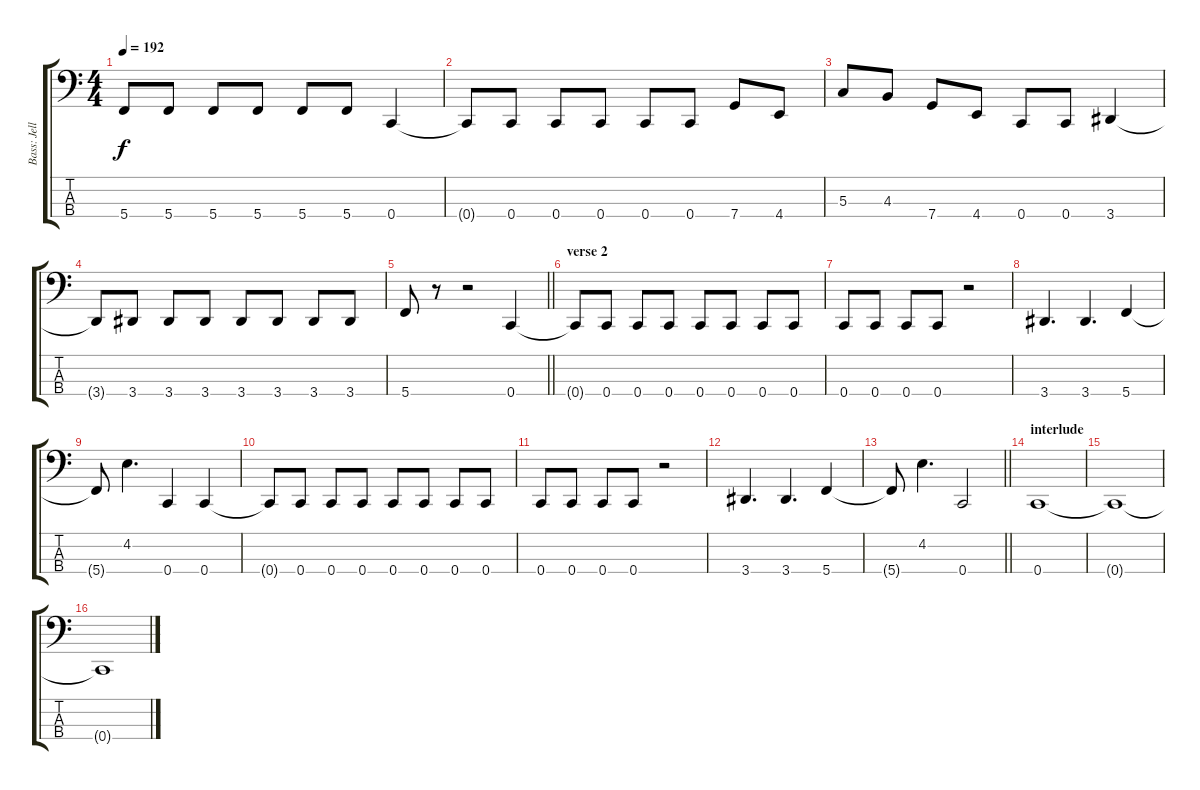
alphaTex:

\track ("Bass: Jelle" "Bass: Jell") {instrument electricbasspick}
\staff {score tabs}
\tuning (F2 C2 G1 C1) {hide}
\ts (4 4)
\tempo 192
\clef f4
\ks c
5.4.8{dy f} 5.4.8 5.4.8 5.4.8 5.4.8 5.4.8 0.4.4 |
0.4{t}.8 0.4.8 0.4.8 0.4.8 0.4.8 0.4.8 7.4.8 4.4.8 |
5.3.8 4.3.8 7.4.8 4.4.8 0.4.8 0.4.8 3.4.4 |
3.4{t}.8 3.4.8 3.4.8 3.4.8 3.4.8 3.4.8 3.4.8 3.4.8 |
\barLineRight lightlight
5.4.8 r.8 r.2 0.4.4 |
\section ("" "verse 2")
0.4{t}.8 0.4.8 0.4.8 0.4.8 0.4.8 0.4.8 0.4.8 0.4.8 |
0.4.8 0.4.8 0.4.8 0.4.8 r.2 |
3.4.4{d} 3.4.4{d} 5.4.4 |
5.4{t}.8 4.2.4{d} 0.4.4 0.4.4 |
0.4{t}.8 0.4.8 0.4.8 0.4.8 0.4.8 0.4.8 0.4.8 0.4.8 |
0.4.8 0.4.8 0.4.8 0.4.8 r.2 |
3.4.4{d} 3.4.4{d} 5.4.4 |
\barLineRight lightlight
5.4{t}.8 4.2.4{d} 0.4.2 |
\section ("" "interlude")
0.4.1 |
0.4{t}.1 |
0.4{t}.1
